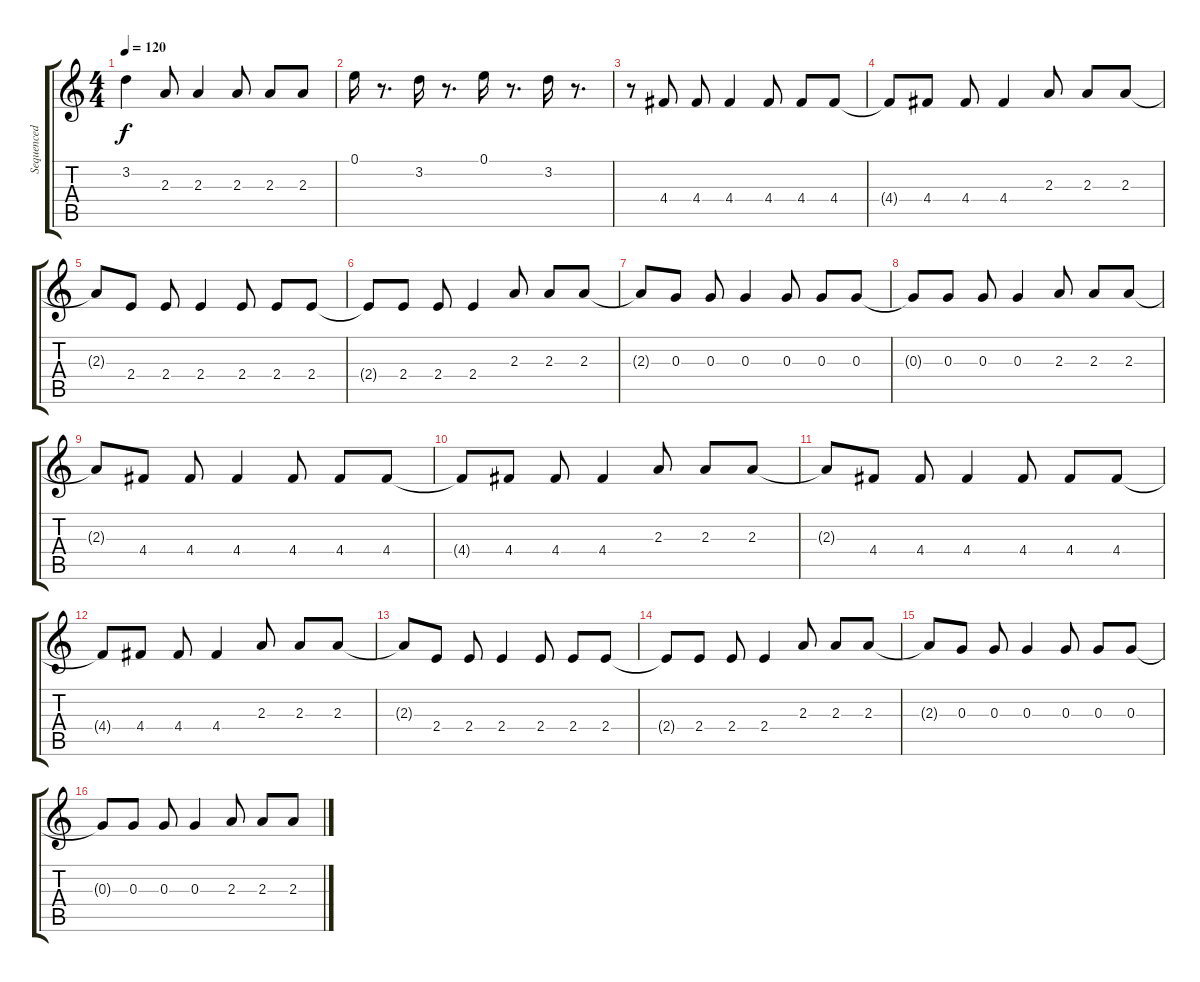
\track ("Sequenced by SiMMply Andy © 1997." "Sequenced ") {instrument electricguitarmuted}
\staff {score tabs}
\tuning (E4 B3 G3 D3 A2 E2) {hide}
\ts (4 4)
\tempo 120
\clef g2
\ks c
3.2.4{dy f} 2.3.8 2.3.4 2.3.8 2.3.8 2.3.8 |
0.1.16 r.8{d} 3.2.16 r.8{d} 0.1.16 r.8{d} 3.2.16 r.8{d} |
r.8 4.4.8 4.4.8 4.4.4 4.4.8 4.4.8 4.4.8 |
4.4{t}.8 4.4.8 4.4.8 4.4.4 2.3.8 2.3.8 2.3.8 |
2.3{t}.8 2.4.8 2.4.8 2.4.4 2.4.8 2.4.8 2.4.8 |
2.4{t}.8 2.4.8 2.4.8 2.4.4 2.3.8 2.3.8 2.3.8 |
2.3{t}.8 0.3.8 0.3.8 0.3.4 0.3.8 0.3.8 0.3.8 |
0.3{t}.8 0.3.8 0.3.8 0.3.4 2.3.8 2.3.8 2.3.8 |
2.3{t}.8 4.4.8 4.4.8 4.4.4 4.4.8 4.4.8 4.4.8 |
4.4{t}.8 4.4.8 4.4.8 4.4.4 2.3.8 2.3.8 2.3.8 |
2.3{t}.8 4.4.8 4.4.8 4.4.4 4.4.8 4.4.8 4.4.8 |
4.4{t}.8 4.4.8 4.4.8 4.4.4 2.3.8 2.3.8 2.3.8 |
2.3{t}.8 2.4.8 2.4.8 2.4.4 2.4.8 2.4.8 2.4.8 |
2.4{t}.8 2.4.8 2.4.8 2.4.4 2.3.8 2.3.8 2.3.8 |
2.3{t}.8 0.3.8 0.3.8 0.3.4 0.3.8 0.3.8 0.3.8 |
0.3{t}.8 0.3.8 0.3.8 0.3.4 2.3.8 2.3.8 2.3.8
